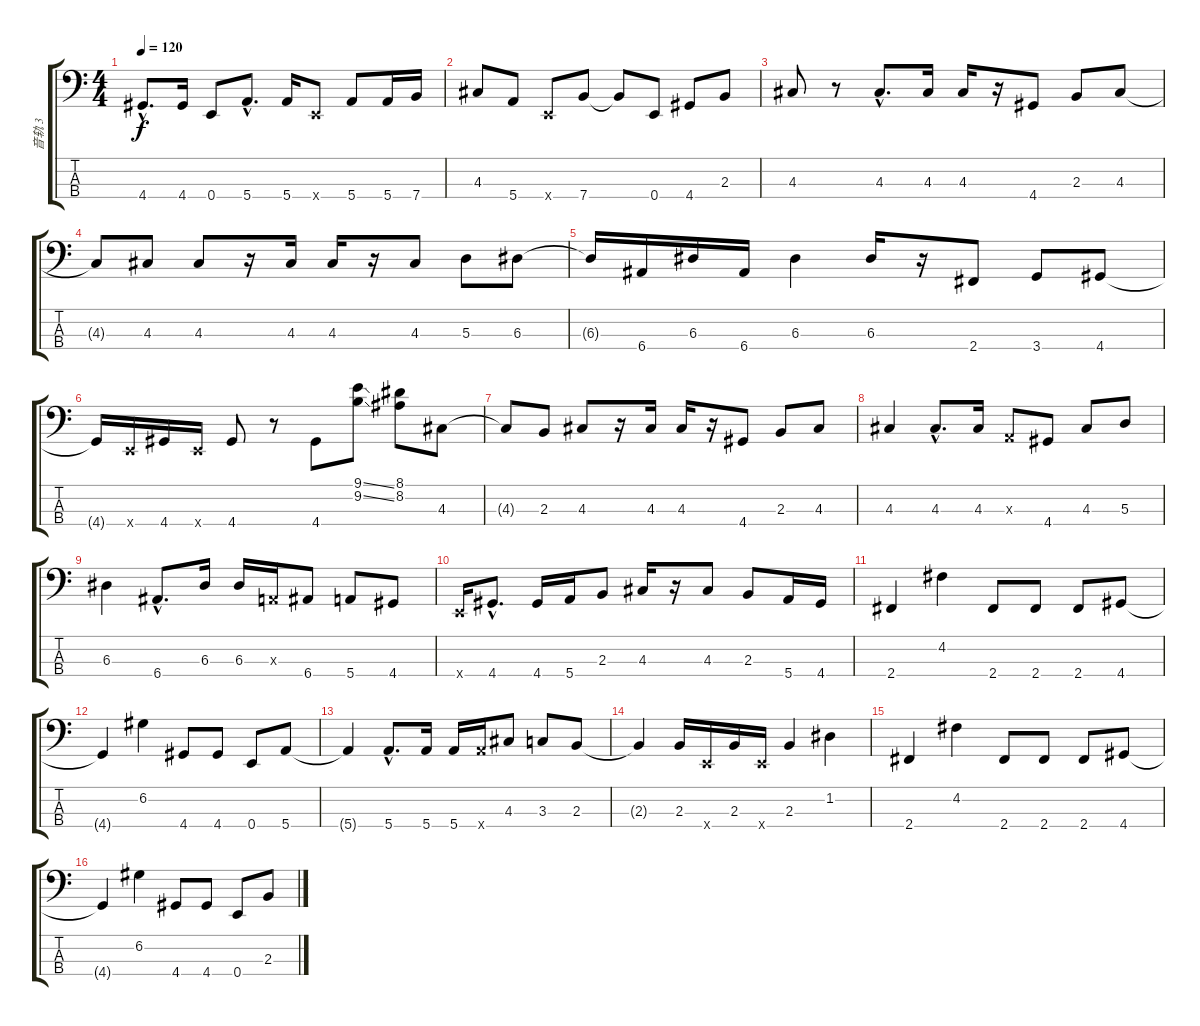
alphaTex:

\track ("音轨 3" "音轨 3") {instrument electricbassfinger}
\staff {score tabs}
\tuning (G2 D2 A1 E1) {hide}
\ts (4 4)
\tempo 120
\clef f4
\ks c
4.4{hac}.8{d dy f} 4.4.16 0.4.8 5.4{hac}.8{d} 5.4.16 0.4{x}.8 5.4.8 5.4.16 7.4.16 |
4.3.8 5.4.8 0.4{x}.8 7.4.8 7.4{t}.8 0.4.8 4.4.8 2.3.8 |
4.3.8 r.8 4.3{hac}.8{d} 4.3.16 4.3.16 r.16 4.4.8 2.3.8 4.3.8 |
4.3{t}.8 4.3.8 4.3.8 r.16 4.3.16 4.3.16 r.16 4.3.8 5.3.8 6.3.8 |
6.3{t}.16 6.4.16 6.3.16 6.4.16 6.3.4 6.3.16 r.16 2.4.8 3.4.8 4.4.8 |
4.4{t}.16 0.4{x}.16 4.4.16 0.4{x}.16 4.4.8 r.8 4.4.8 (9.1{ss} 9.2{ss}).8 (8.1 8.2).8 4.3.8 |
4.3{t}.8 2.3.8 4.3.8 r.16 4.3.16 4.3.16 r.16 4.4.8 2.3.8 4.3.8 |
4.3.4 4.3{hac}.8{d} 4.3.16 0.3{x}.8 4.4.8 4.3.8 5.3.8 |
6.3.4 6.4{hac}.8{d} 6.3.16 6.3.16 0.3{x}.16 6.4.8 5.4.8 4.4.8 |
0.4{x}.16 4.4{hac}.8{d} 4.4.16 5.4.16 2.3.8 4.3.16 r.16 4.3.8 2.3.8 5.4.16 4.4.16 |
2.4.4 4.2.4 2.4.8 2.4.8 2.4.8 4.4.8 |
4.4{t}.4 6.2.4 4.4.8 4.4.8 0.4.8 5.4.8 |
5.4{t}.4 5.4{hac}.8{d} 5.4.16 5.4.16 5.4{x}.16 4.3.8 3.3.8 2.3.8 |
2.3{t}.4 2.3.16 0.4{x}.16 2.3.16 0.4{x}.16 2.3.4 1.2.4 |
2.4.4 4.2.4 2.4.8 2.4.8 2.4.8 4.4.8 |
4.4{t}.4 6.2.4 4.4.8 4.4.8 0.4.8 2.3.8
